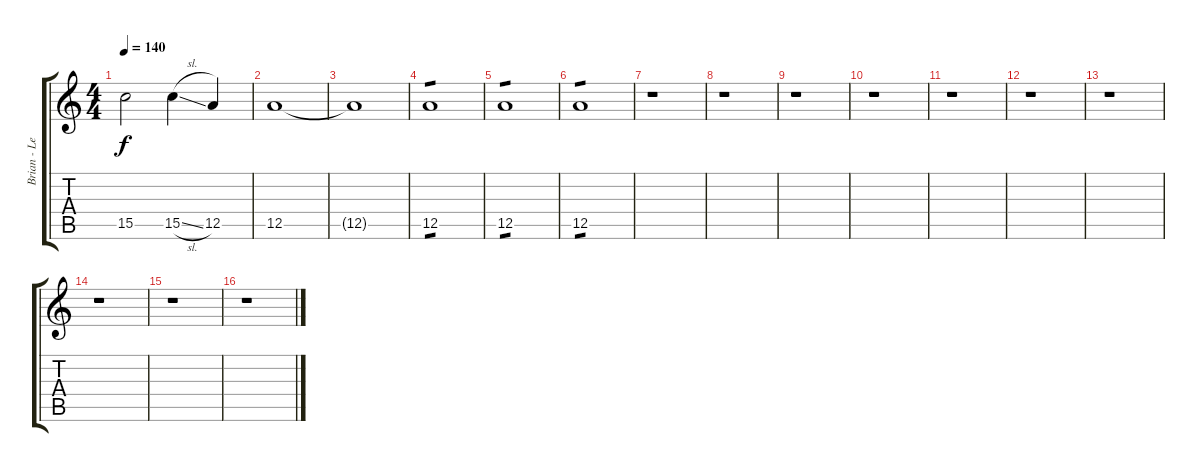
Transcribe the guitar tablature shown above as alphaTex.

\track ("Brian - Lead Guitar II" "Brian - Le") {instrument electricguitarjazz}
\staff {score tabs}
\tuning (E4 B3 G3 D3 A2 E2) {hide}
\ts (4 4)
\tempo 140
\clef g2
\ks c
15.5{t}.2{dy f} 15.5{sl}.4 12.5.4 |
12.5.1 |
12.5{t}.1 |
12.5.1{tp 1 volume 0} |
12.5.1{tp 1} |
12.5.1{tp 1} |
r.1 |
r.1 |
r.1 |
r.1 |
r.1 |
r.1 |
r.1 |
r.1 |
r.1 |
r.1
